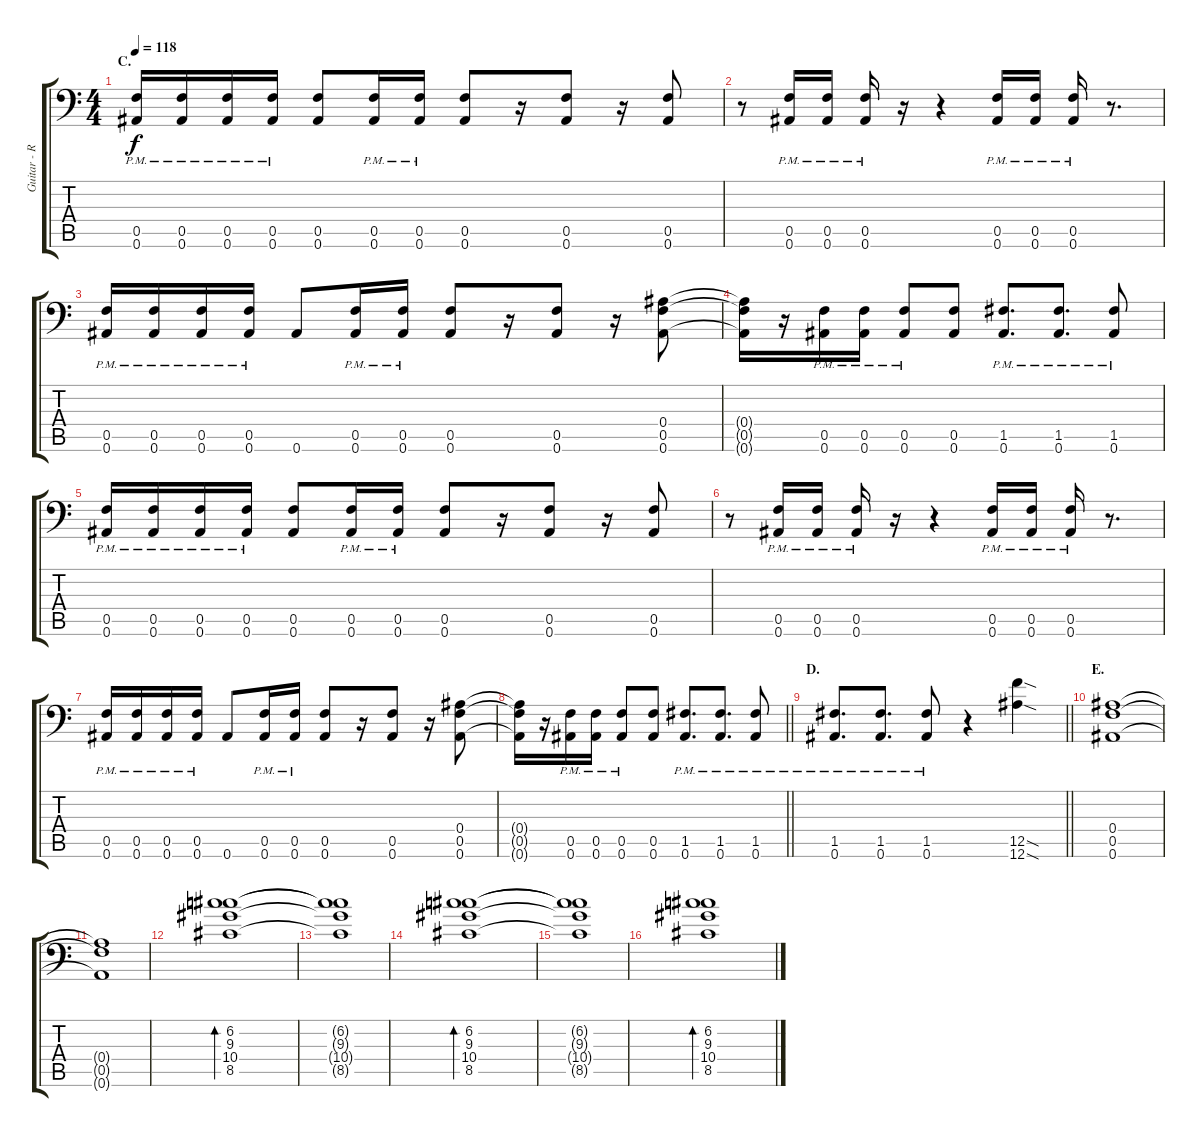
\track ("Guitar - Right" "Guitar - R") {instrument distortionguitar}
\staff {score tabs}
\tuning (C4 G3 Eb3 Bb2 F2 Bb1) {hide}
\ts (4 4)
\section ("" "C.")
\tempo 118
\clef f4
\ks c
(0.5{pm} 0.6{pm}).16{dy f} (0.5{pm} 0.6{pm}).16 (0.5{pm} 0.6{pm}).16 (0.5{pm} 0.6{pm}).16 (0.5 0.6).8 (0.5{pm} 0.6{pm}).16 (0.5{pm} 0.6{pm}).16 (0.5 0.6).8 r.16 (0.5 0.6).8 r.16 (0.5 0.6).8 |
r.8 (0.5{pm} 0.6{pm}).16 (0.5{pm} 0.6{pm}).16 (0.5{pm} 0.6{pm}).16 r.16 r.4 (0.5{pm} 0.6{pm}).16 (0.5{pm} 0.6{pm}).16 (0.5{pm} 0.6{pm}).16 r.8{d} |
(0.5{pm} 0.6{pm}).16 (0.5{pm} 0.6{pm}).16 (0.5{pm} 0.6{pm}).16 (0.5{pm} 0.6{pm}).16 0.6.8 (0.5{pm} 0.6{pm}).16 (0.5{pm} 0.6{pm}).16 (0.5 0.6).8 r.16 (0.5 0.6).8 r.16 (0.4 0.5 0.6).8 |
(0.4{t} 0.5{t} 0.6{t}).16 r.16 (0.5{pm} 0.6{pm}).16 (0.5{pm} 0.6{pm}).16 (0.5{pm} 0.6{pm}).8 (0.5 0.6).8 (1.5{pm} 0.6{pm}).8{d} (1.5{pm} 0.6{pm}).8{d} (1.5{pm} 0.6{pm}).8 |
(0.5{pm} 0.6{pm}).16 (0.5{pm} 0.6{pm}).16 (0.5{pm} 0.6{pm}).16 (0.5{pm} 0.6{pm}).16 (0.5 0.6).8 (0.5{pm} 0.6{pm}).16 (0.5{pm} 0.6{pm}).16 (0.5 0.6).8 r.16 (0.5 0.6).8 r.16 (0.5 0.6).8 |
r.8 (0.5{pm} 0.6{pm}).16 (0.5{pm} 0.6{pm}).16 (0.5{pm} 0.6{pm}).16 r.16 r.4 (0.5{pm} 0.6{pm}).16 (0.5{pm} 0.6{pm}).16 (0.5{pm} 0.6{pm}).16 r.8{d} |
(0.5{pm} 0.6{pm}).16 (0.5{pm} 0.6{pm}).16 (0.5{pm} 0.6{pm}).16 (0.5{pm} 0.6{pm}).16 0.6.8 (0.5{pm} 0.6{pm}).16 (0.5{pm} 0.6{pm}).16 (0.5 0.6).8 r.16 (0.5 0.6).8 r.16 (0.4 0.5 0.6).8 |
\barLineRight lightlight
(0.4{t} 0.5{t} 0.6{t}).16 r.16 (0.5{pm} 0.6{pm}).16 (0.5{pm} 0.6{pm}).16 (0.5{pm} 0.6{pm}).8 (0.5 0.6).8 (1.5{pm} 0.6{pm}).8{d} (1.5{pm} 0.6{pm}).8{d} (1.5{pm} 0.6{pm}).8 |
\section ("" "D.")
\barLineRight lightlight
(1.5{pm} 0.6{pm}).8{d} (1.5{pm} 0.6{pm}).8{d} (1.5{pm} 0.6{pm}).8 r.4 (12.5{sod} 12.6{sod}).4 |
\section ("" "E.")
(0.4 0.5 0.6).1 |
(0.4{t} 0.5{t} 0.6{t}).1 |
(6.2 9.3 10.4 8.5).1{bd 240} |
(6.2{t} 9.3{t} 10.4{t} 8.5{t}).1 |
(6.2 9.3 10.4 8.5).1{bd 240} |
(6.2{t} 9.3{t} 10.4{t} 8.5{t}).1 |
(6.2 9.3 10.4 8.5).1{bd 240}
